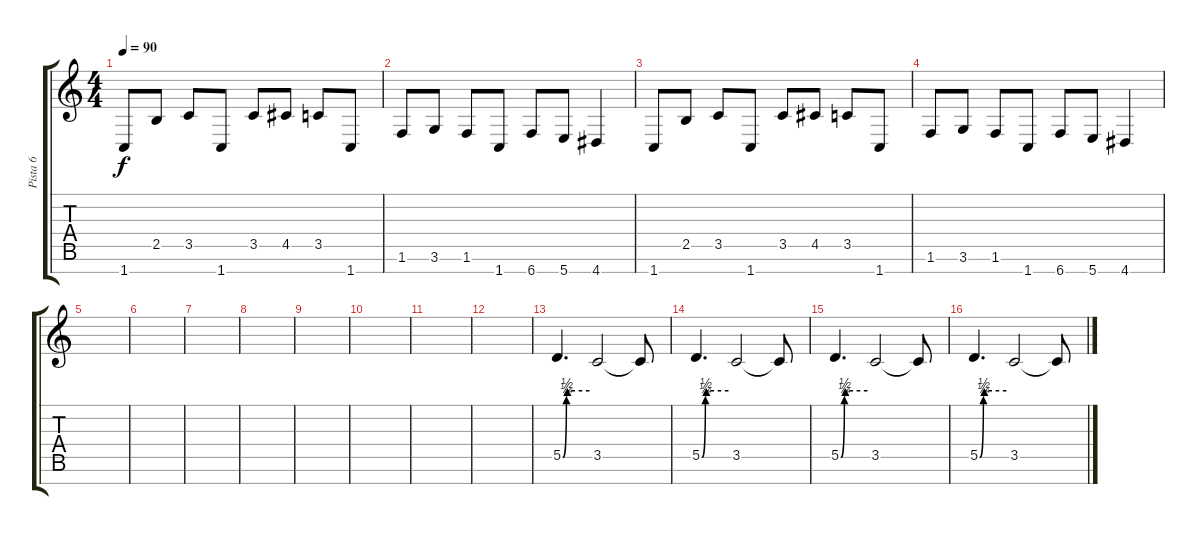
\track ("Pista 6" "Pista 6") {instrument distortionguitar}
\staff {score tabs}
\tuning (E4 B3 G3 D3 A2 E2 B1) {hide}
\ts (4 4)
\tempo 90
\clef g2
\ks c
1.7.8{dy f} 2.5.8 3.5.8 1.7.8 3.5.8 4.5.8 3.5.8 1.7.8 |
1.6.8 3.6.8 1.6.8 1.7.8 6.7.8 5.7.8 4.7.4 |
1.7.8 2.5.8 3.5.8 1.7.8 3.5.8 4.5.8 3.5.8 1.7.8 |
1.6.8 3.6.8 1.6.8 1.7.8 6.7.8 5.7.8 4.7.4 |
|
|
|
|
|
|
|
|
5.5{be (custom 0 0 8 1 10 2 15 2 60 2)}.4{d} 3.5.2 3.5{t}.8 |
5.5{be (custom 0 0 8 1 10 2 15 2 60 2)}.4{d} 3.5.2 3.5{t}.8 |
5.5{be (custom 0 0 8 1 10 2 15 2 60 2)}.4{d} 3.5.2 3.5{t}.8 |
5.5{be (custom 0 0 8 1 10 2 15 2 60 2)}.4{d} 3.5.2 3.5{t}.8
